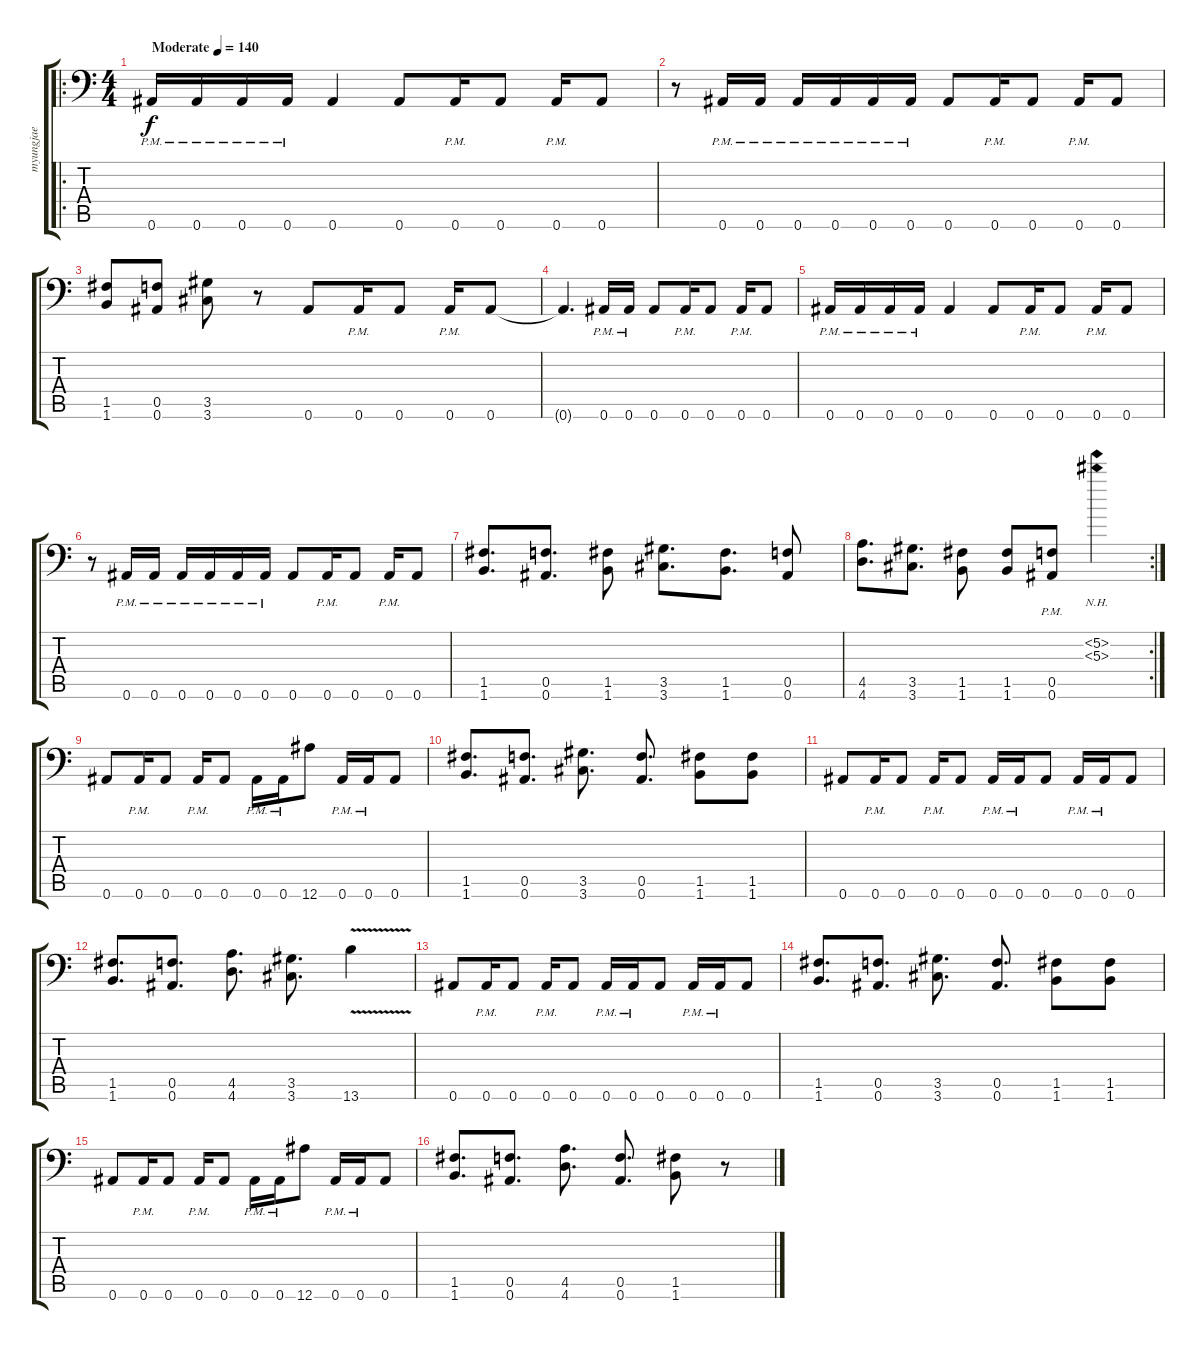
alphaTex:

\track ("myungjae" "myungjae") {instrument distortionguitar}
\staff {score tabs}
\tuning (C4 G3 Eb3 Bb2 F2 Bb1) {hide}
\ro
\ts (4 4)
\tempo (140 "Moderate")
\clef f4
\ks c
0.6{pm}.16{dy f instrument distortionguitar} 0.6{pm}.16 0.6{pm}.16 0.6{pm}.16 0.6.4 0.6.8 0.6{pm}.16 0.6.8 0.6{pm}.16 0.6.8 |
r.8 0.6{pm}.16 0.6{pm}.16 0.6{pm}.16 0.6{pm}.16 0.6{pm}.16 0.6{pm}.16 0.6.8 0.6{pm}.16 0.6.8 0.6{pm}.16 0.6.8 |
(1.5 1.6).8 (0.5 0.6).8 (3.5 3.6).8 r.8 0.6.8 0.6{pm}.16 0.6.8 0.6{pm}.16 0.6.8 |
0.6{t}.4{d} 0.6{pm}.16 0.6{pm}.16 0.6.8 0.6{pm}.16 0.6.8 0.6{pm}.16 0.6.8 |
0.6{pm}.16 0.6{pm}.16 0.6{pm}.16 0.6{pm}.16 0.6.4 0.6.8 0.6{pm}.16 0.6.8 0.6{pm}.16 0.6.8 |
r.8 0.6{pm}.16 0.6{pm}.16 0.6{pm}.16 0.6{pm}.16 0.6{pm}.16 0.6{pm}.16 0.6.8 0.6{pm}.16 0.6.8 0.6{pm}.16 0.6.8 |
(1.5 1.6).8{d} (0.5 0.6).8{d} (1.5 1.6).8 (3.5 3.6).8{d} (1.5 1.6).8{d} (0.5 0.6).8 |
\rc 2
(4.5 4.6).8{d} (3.5 3.6).8{d} (1.5 1.6).8 (1.5 1.6).8 (0.5{pm} 0.6{pm}).8 (5.2{nh} 5.3{nh}).4 |
0.6.8 0.6{pm}.16 0.6.8 0.6{pm}.16 0.6.8 0.6{pm}.16 0.6{pm}.16 12.6.8 0.6{pm}.16 0.6{pm}.16 0.6.8 |
(1.5 1.6).8{d} (0.5 0.6).8{d} (3.5 3.6).8{d} (0.5 0.6).8{d} (1.5 1.6).8 (1.5 1.6).8 |
0.6.8 0.6{pm}.16 0.6.8 0.6{pm}.16 0.6.8 0.6{pm}.16 0.6{pm}.16 0.6.8 0.6{pm}.16 0.6{pm}.16 0.6.8 |
(1.5 1.6).8{d} (0.5 0.6).8{d} (4.5 4.6).8{d} (3.5 3.6).8{d} 13.6{v}.4 |
0.6.8 0.6{pm}.16 0.6.8 0.6{pm}.16 0.6.8 0.6{pm}.16 0.6{pm}.16 0.6.8 0.6{pm}.16 0.6{pm}.16 0.6.8 |
(1.5 1.6).8{d} (0.5 0.6).8{d} (3.5 3.6).8{d} (0.5 0.6).8{d} (1.5 1.6).8 (1.5 1.6).8 |
0.6.8 0.6{pm}.16 0.6.8 0.6{pm}.16 0.6.8 0.6{pm}.16 0.6{pm}.16 12.6.8 0.6{pm}.16 0.6{pm}.16 0.6.8 |
(1.5 1.6).8{d} (0.5 0.6).8{d} (4.5 4.6).8{d} (0.5 0.6).8{d} (1.5 1.6).8 r.8
